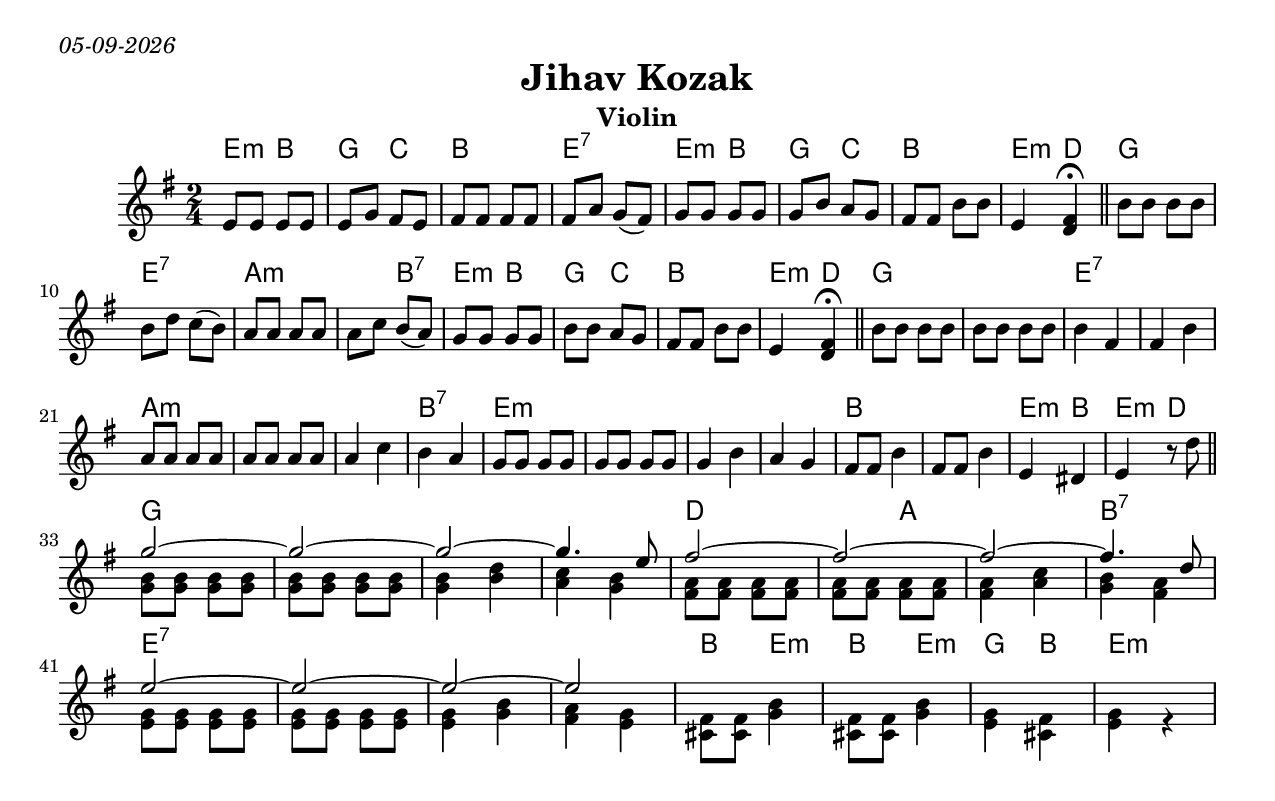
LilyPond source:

\version "2.20.0"
\include "english.ly"
\paper{
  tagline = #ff
  print-all-headers = ##t
  #(set-paper-size "letter")
}
date = #(strftime "%d-%m-%Y" (localtime (current-time)))

\markup{ \italic{ \date }  }

%\markup{ Got something to say? }

global = {
  \clef treble
  \key e \minor
  \time 2/4
  \set Score.markFormatter = #format-mark-box-alphabet
}

%#################################### Melody ########################
melody = \relative c' {
  \global
  %\partial 4 g4    %lead in notes

  e8 e e e
  e8 g fs e
  fs fs fs fs
  fs a g(fs)

  g g g g
  g b a g
  fs fs b b
  e,4 <<d fs \fermata >>  \bar"||" %add slur

  b8 b b b
  b d c(b)
  a a a a
  a c b(a)

  g g g g
  b b a g
  fs fs b b
  e,4 <<d fs\fermata >>  \bar "||"

  b8 b b b
  b b b b
  b4 fs
  fs4 b

  a8 a a a
  a a a a
  a4 c
  b4 a

  g8 g g g
  g g g g
  g4 b
  a4 g

  fs8 fs b4
  fs8 fs b4
  e,4 ds
  e r8 d'  \bar"||"
  \break
<<
  \relative {g''2 ~ g2 ~g2 ~ g4. e8
   fs2~fs2~fs2~fs4. d8
   e2~e~e~e
  }
  \\
  \relative {
   <<g'8 b>> <<g b>> <<g b>> <<g b>>
   <<g b>> <<g b>><<g b>><<g b>>
   <<g4 b>><<b d>>
   <<a4 c>><<g b>>

   <<fs8 a>><<fs a>><<fs8 a>><<fs a>>
   <<fs8 a>><<fs a>><<fs8 a>><<fs a>>
   <<fs4 a>> <<a c>>
   <<g4 b>><<fs a>>

   <<e8 g>><<e g>><<e g>><<e g>>
   <<e8 g>><<e g>><<e g>><<e g>>
   <<e4 g>> <<g b>>
   <<fs a>> <<e g>>

   <<cs,8 fs>><<cs fs>> <<g4 b>>
   <<cs,8 fs>><<cs fs>> <<g4 b>>
   <<e,4 g>> <<cs, fs>>
   <<e4 g>> r



  }
  %\\
  %\relative { f2 }
>>

}
%################################# Lyrics #####################
%\addlyrics{ \set stanza = #"1. " }
%################################# Chords #######################
harmonies = \chordmode {
   e4:m
   b4
   g4 c
   b2

   e2:7
   e4:m b4
   g4 c4
   b2
   e4:m d4
   %bar
   g2
   e2:7
   a4*3:m b4:7
   e4:m
   b4
   g4 c4
   b2
   e4:m d4

  %bar

  g2*2
  e2*2:7
  a2*3:m
  b2:7
  e2*4:m
  b2*2
  e4:m b4
  e4:m d

  % bar
  g2*4
  d4*3
  a4*3
  b2:7
  e2*4:7
  b4 e4:m
  b4 e4:m
  g4 b4
  e2:m
}

\score {
  % transpose score below
  %\transpose c d
  <<
    \new ChordNames {
      \set chordChanges = ##f
      \harmonies
    }
    \new Staff   \melody
  >>
  \header{
    title= "Jihav Kozak"
    subtitle=""
    composer= ""

    instrument = "Violin"
    arranger= ""
  }
  \midi{\tempo 4 = 120}
  \layout{indent = 1.0\cm}
}
%{
% more verses:
\markup{}
\markup {
  \font-size #2
  \fill-line {
    \hspace #0.1 % distance from left margin
    \column {
      \line { "1."
\column {
 ""
}
      }
      \hspace #0.2 % vertical distance between verses
      \line { "2."
\column {
""
}
      }
    }
    \hspace #0.1  % horiz. distance between columns
    \column {
      \line { "3."
\column {
 ""
}
      }
      \hspace #0.2 % distance between verses
      \line { "4."
\column {
""
}
      }
    }
    \hspace #0.1 % distance to right margin
  }
}

%}